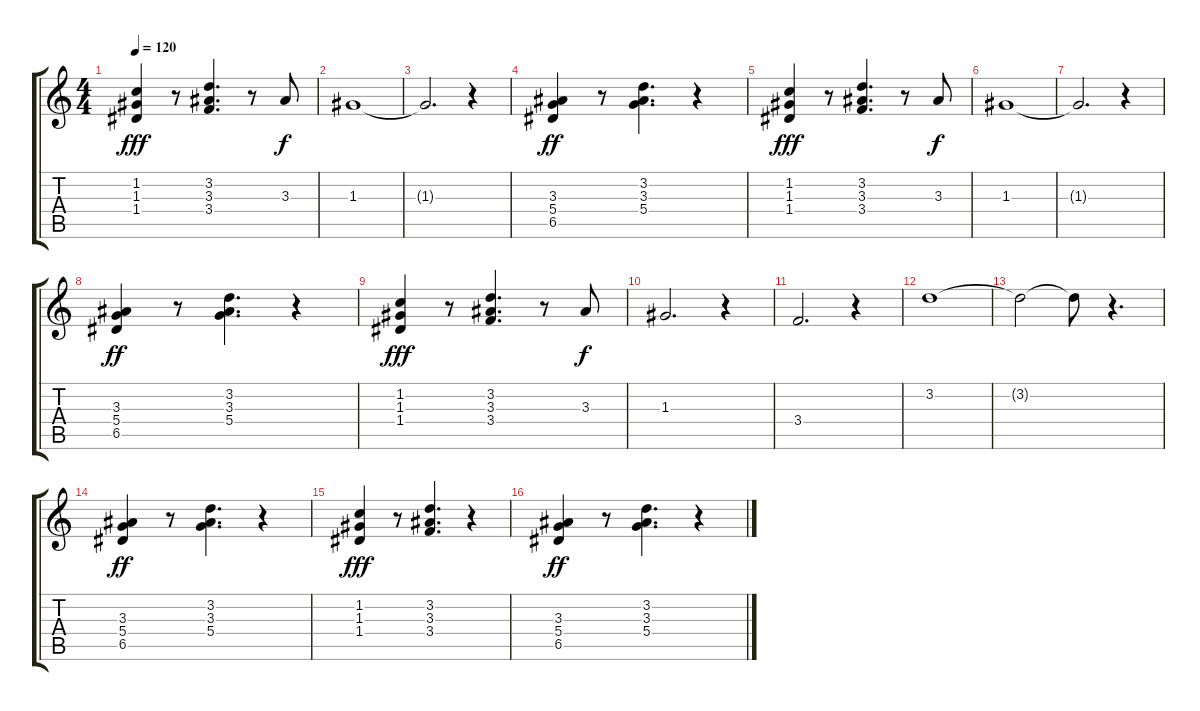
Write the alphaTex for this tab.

\track "" {instrument electricguitarjazz}
\staff {score tabs}
\tuning (E4 B3 G3 D3 A2 E2) {hide}
\ts (4 4)
\tempo 120
\clef g2
\ks c
(1.2 1.3 1.4).4{dy fff} r.8 (3.2 3.3 3.4).4{d} r.8 3.3.8{dy f} |
1.3.1 |
1.3{t}.2{d} r.4 |
(3.3 5.4 6.5).4{dy ff} r.8 (3.2 3.3 5.4).4{d} r.4 |
(1.2 1.3 1.4).4{dy fff} r.8 (3.2 3.3 3.4).4{d} r.8 3.3.8{dy f} |
1.3.1 |
1.3{t}.2{d} r.4 |
(3.3 5.4 6.5).4{dy ff} r.8 (3.2 3.3 5.4).4{d} r.4 |
(1.2 1.3 1.4).4{dy fff} r.8 (3.2 3.3 3.4).4{d} r.8 3.3.8{dy f} |
1.3.2{d} r.4 |
3.4.2{d} r.4 |
3.2.1 |
3.2{t}.2 3.2{t}.8 r.4{d} |
(3.3 5.4 6.5).4{dy ff} r.8 (3.2 3.3 5.4).4{d} r.4 |
(1.2 1.3 1.4).4{dy fff} r.8 (3.2 3.3 3.4).4{d} r.4 |
(3.3 5.4 6.5).4{dy ff} r.8 (3.2 3.3 5.4).4{d} r.4
